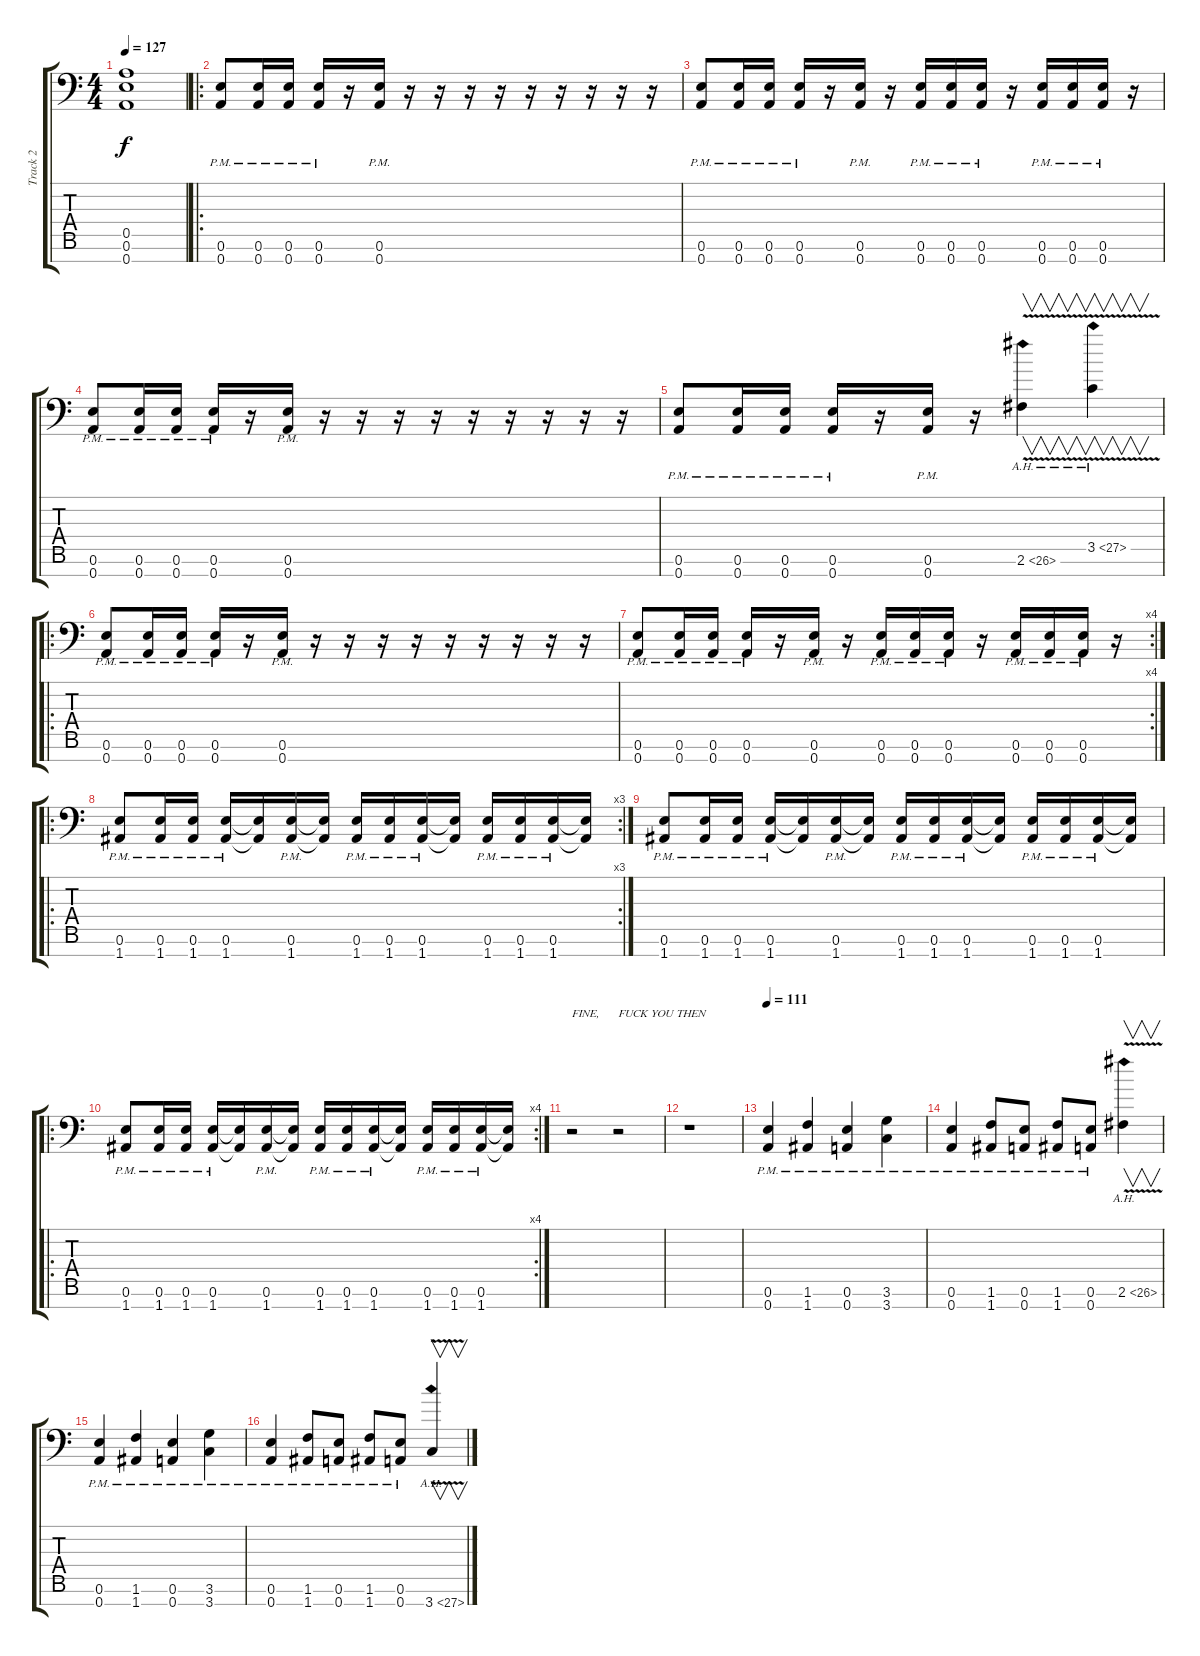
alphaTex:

\track ("Track 2" "Track 2") {instrument distortionguitar}
\staff {score tabs}
\tuning (E4 B3 G3 D3 A2 E2 A1) {hide}
\ts (4 4)
\tempo 127
\clef f4
\ks c
(0.5{t} 0.6{t} 0.7{t}).1{dy f} |
\ro
(0.6{pm} 0.7{pm}).8 (0.6{pm} 0.7{pm}).16 (0.6{pm} 0.7{pm}).16 (0.6{pm} 0.7{pm}).16 r.16 (0.6{pm} 0.7{pm}).16 r.16 r.16 r.16 r.16 r.16 r.16 r.16 r.16 r.16 |
(0.6{pm} 0.7{pm}).8 (0.6{pm} 0.7{pm}).16 (0.6{pm} 0.7{pm}).16 (0.6{pm} 0.7{pm}).16 r.16 (0.6{pm} 0.7{pm}).16 r.16 (0.6{pm} 0.7{pm}).16 (0.6{pm} 0.7{pm}).16 (0.6{pm} 0.7{pm}).16 r.16 (0.6{pm} 0.7{pm}).16 (0.6{pm} 0.7{pm}).16 (0.6{pm} 0.7{pm}).16 r.16 |
(0.6{pm} 0.7{pm}).8 (0.6{pm} 0.7{pm}).16 (0.6{pm} 0.7{pm}).16 (0.6{pm} 0.7{pm}).16 r.16 (0.6{pm} 0.7{pm}).16 r.16 r.16 r.16 r.16 r.16 r.16 r.16 r.16 r.16 |
(0.6{pm} 0.7{pm}).8 (0.6{pm} 0.7{pm}).16 (0.6{pm} 0.7{pm}).16 (0.6{pm} 0.7{pm}).16 r.16 (0.6{pm} 0.7{pm}).16 r.16 2.6{ah 24 v}.4{v} 3.5{ah 24 v}.4{v} |
\ro
(0.6{pm} 0.7{pm}).8 (0.6{pm} 0.7{pm}).16 (0.6{pm} 0.7{pm}).16 (0.6{pm} 0.7{pm}).16 r.16 (0.6{pm} 0.7{pm}).16 r.16 r.16 r.16 r.16 r.16 r.16 r.16 r.16 r.16 |
\rc 4
(0.6{pm} 0.7{pm}).8 (0.6{pm} 0.7{pm}).16 (0.6{pm} 0.7{pm}).16 (0.6{pm} 0.7{pm}).16 r.16 (0.6{pm} 0.7{pm}).16 r.16 (0.6{pm} 0.7{pm}).16 (0.6{pm} 0.7{pm}).16 (0.6{pm} 0.7{pm}).16 r.16 (0.6{pm} 0.7{pm}).16 (0.6{pm} 0.7{pm}).16 (0.6{pm} 0.7{pm}).16 r.16 |
\ro
\rc 3
(0.6{pm} 1.7{pm}).8 (0.6{pm} 1.7{pm}).16 (0.6{pm} 1.7{pm}).16 (0.6{pm} 1.7{pm}).16 (0.6{t} 1.7{t}).16 (0.6{pm} 1.7{pm}).16 (0.6{t} 1.7{t}).16 (0.6{pm} 1.7{pm}).16 (0.6{pm} 1.7{pm}).16 (0.6{pm} 1.7{pm}).16 (0.6{t} 1.7{t}).16 (0.6{pm} 1.7{pm}).16 (0.6{pm} 1.7{pm}).16 (0.6{pm} 1.7{pm}).16 (0.6{t} 1.7{t}).16 |
(0.6{pm} 1.7{pm}).8 (0.6{pm} 1.7{pm}).16 (0.6{pm} 1.7{pm}).16 (0.6{pm} 1.7{pm}).16 (0.6{t} 1.7{t}).16 (0.6{pm} 1.7{pm}).16 (0.6{t} 1.7{t}).16 (0.6{pm} 1.7{pm}).16 (0.6{pm} 1.7{pm}).16 (0.6{pm} 1.7{pm}).16 (0.6{t} 1.7{t}).16 (0.6{pm} 1.7{pm}).16 (0.6{pm} 1.7{pm}).16 (0.6{pm} 1.7{pm}).16 (0.6{t} 1.7{t}).16 |
\ro
\rc 4
(0.6{pm} 1.7{pm}).8 (0.6{pm} 1.7{pm}).16 (0.6{pm} 1.7{pm}).16 (0.6{pm} 1.7{pm}).16 (0.6{t} 1.7{t}).16 (0.6{pm} 1.7{pm}).16 (0.6{t} 1.7{t}).16 (0.6{pm} 1.7{pm}).16 (0.6{pm} 1.7{pm}).16 (0.6{pm} 1.7{pm}).16 (0.6{t} 1.7{t}).16 (0.6{pm} 1.7{pm}).16 (0.6{pm} 1.7{pm}).16 (0.6{pm} 1.7{pm}).16 (0.6{t} 1.7{t}).16 |
r.2{txt "FINE,"} r.2{txt "FUCK YOU THEN"} |
r.1 |
\tempo 111
(0.6{pm} 0.7{pm}).4 (1.6{pm} 1.7{pm}).4 (0.6{pm} 0.7{pm}).4 (3.6{pm} 3.7{pm}).4 |
(0.6{pm} 0.7{pm}).4 (1.6{pm} 1.7{pm}).8 (0.6{pm} 0.7{pm}).8 (1.6{pm} 1.7{pm}).8 (0.6{pm} 0.7{pm}).8 2.6{ah 24 v}.4{v} |
(0.6{pm} 0.7{pm}).4 (1.6{pm} 1.7{pm}).4 (0.6{pm} 0.7{pm}).4 (3.6{pm} 3.7{pm}).4 |
(0.6{pm} 0.7{pm}).4 (1.6{pm} 1.7{pm}).8 (0.6{pm} 0.7{pm}).8 (1.6{pm} 1.7{pm}).8 (0.6{pm} 0.7{pm}).8 3.7{ah 24 v}.4{v}
